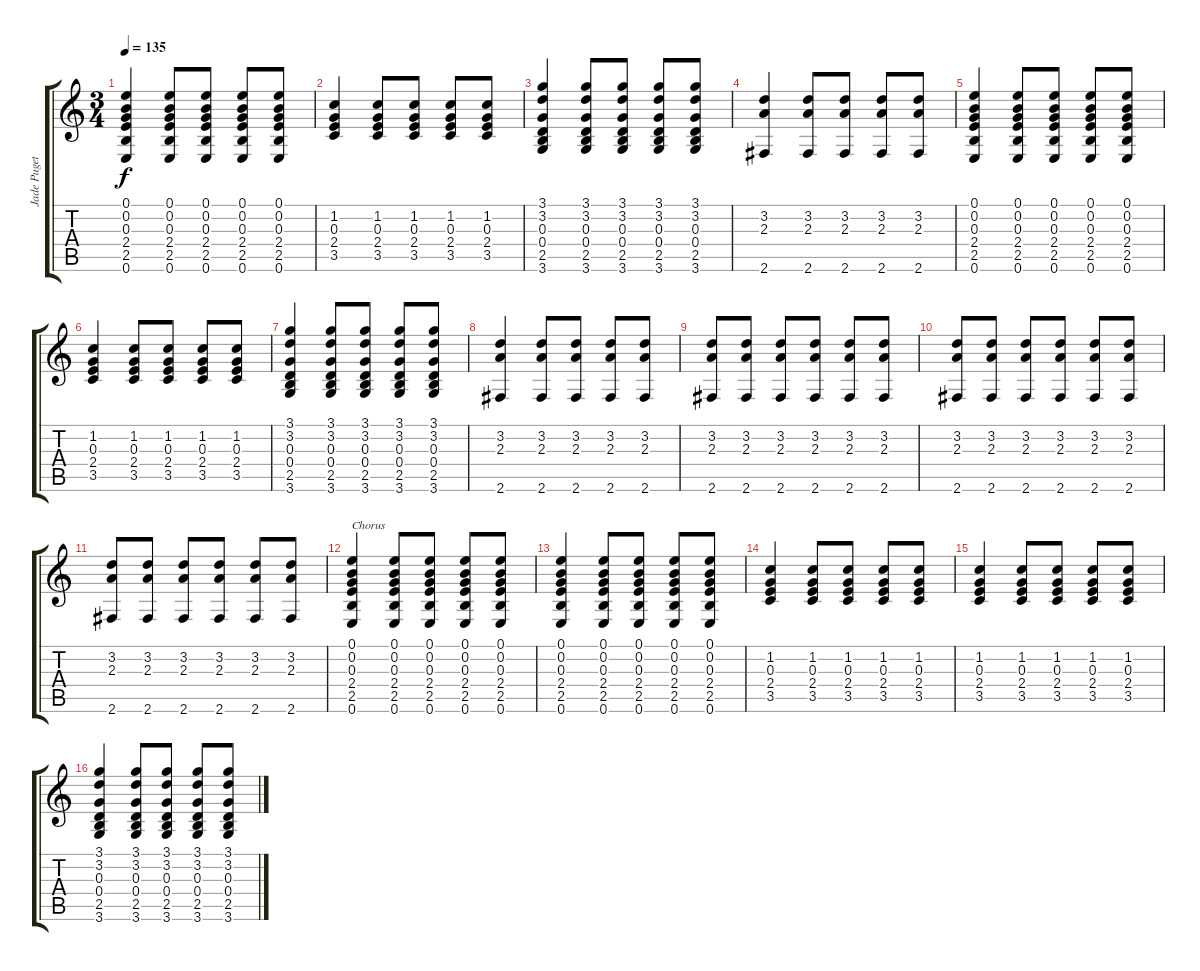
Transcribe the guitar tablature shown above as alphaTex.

\track ("Jade Puget [Guitar 1]" "Jade Puget") {instrument electricguitarjazz}
\staff {score tabs}
\tuning (E4 B3 G3 D3 A2 E2) {hide}
\ts (3 4)
\tempo 135
\clef g2
\ks c
(0.1 0.2 0.3 2.4 2.5 0.6).4{dy f} (0.1 0.2 0.3 2.4 2.5 0.6).8 (0.1 0.2 0.3 2.4 2.5 0.6).8 (0.1 0.2 0.3 2.4 2.5 0.6).8 (0.1 0.2 0.3 2.4 2.5 0.6).8 |
(1.2 0.3 2.4 3.5).4 (1.2 0.3 2.4 3.5).8 (1.2 0.3 2.4 3.5).8 (1.2 0.3 2.4 3.5).8 (1.2 0.3 2.4 3.5).8 |
(3.1 3.2 0.3 0.4 2.5 3.6).4 (3.1 3.2 0.3 0.4 2.5 3.6).8 (3.1 3.2 0.3 0.4 2.5 3.6).8 (3.1 3.2 0.3 0.4 2.5 3.6).8 (3.1 3.2 0.3 0.4 2.5 3.6).8 |
(3.2 2.3 2.6).4 (3.2 2.3 2.6).8 (3.2 2.3 2.6).8 (3.2 2.3 2.6).8 (3.2 2.3 2.6).8 |
(0.1 0.2 0.3 2.4 2.5 0.6).4 (0.1 0.2 0.3 2.4 2.5 0.6).8 (0.1 0.2 0.3 2.4 2.5 0.6).8 (0.1 0.2 0.3 2.4 2.5 0.6).8 (0.1 0.2 0.3 2.4 2.5 0.6).8 |
(1.2 0.3 2.4 3.5).4 (1.2 0.3 2.4 3.5).8 (1.2 0.3 2.4 3.5).8 (1.2 0.3 2.4 3.5).8 (1.2 0.3 2.4 3.5).8 |
(3.1 3.2 0.3 0.4 2.5 3.6).4 (3.1 3.2 0.3 0.4 2.5 3.6).8 (3.1 3.2 0.3 0.4 2.5 3.6).8 (3.1 3.2 0.3 0.4 2.5 3.6).8 (3.1 3.2 0.3 0.4 2.5 3.6).8 |
(3.2 2.3 2.6).4 (3.2 2.3 2.6).8 (3.2 2.3 2.6).8 (3.2 2.3 2.6).8 (3.2 2.3 2.6).8 |
(3.2 2.3 2.6).8 (3.2 2.3 2.6).8 (3.2 2.3 2.6).8 (3.2 2.3 2.6).8 (3.2 2.3 2.6).8 (3.2 2.3 2.6).8 |
(3.2 2.3 2.6).8 (3.2 2.3 2.6).8 (3.2 2.3 2.6).8 (3.2 2.3 2.6).8 (3.2 2.3 2.6).8 (3.2 2.3 2.6).8 |
(3.2 2.3 2.6).8 (3.2 2.3 2.6).8 (3.2 2.3 2.6).8 (3.2 2.3 2.6).8 (3.2 2.3 2.6).8 (3.2 2.3 2.6).8 |
(0.1 0.2 0.3 2.4 2.5 0.6).4{txt "Chorus"} (0.1 0.2 0.3 2.4 2.5 0.6).8 (0.1 0.2 0.3 2.4 2.5 0.6).8 (0.1 0.2 0.3 2.4 2.5 0.6).8 (0.1 0.2 0.3 2.4 2.5 0.6).8 |
(0.1 0.2 0.3 2.4 2.5 0.6).4 (0.1 0.2 0.3 2.4 2.5 0.6).8 (0.1 0.2 0.3 2.4 2.5 0.6).8 (0.1 0.2 0.3 2.4 2.5 0.6).8 (0.1 0.2 0.3 2.4 2.5 0.6).8 |
(1.2 0.3 2.4 3.5).4 (1.2 0.3 2.4 3.5).8 (1.2 0.3 2.4 3.5).8 (1.2 0.3 2.4 3.5).8 (1.2 0.3 2.4 3.5).8 |
(1.2 0.3 2.4 3.5).4 (1.2 0.3 2.4 3.5).8 (1.2 0.3 2.4 3.5).8 (1.2 0.3 2.4 3.5).8 (1.2 0.3 2.4 3.5).8 |
(3.1 3.2 0.3 0.4 2.5 3.6).4 (3.1 3.2 0.3 0.4 2.5 3.6).8 (3.1 3.2 0.3 0.4 2.5 3.6).8 (3.1 3.2 0.3 0.4 2.5 3.6).8 (3.1 3.2 0.3 0.4 2.5 3.6).8
